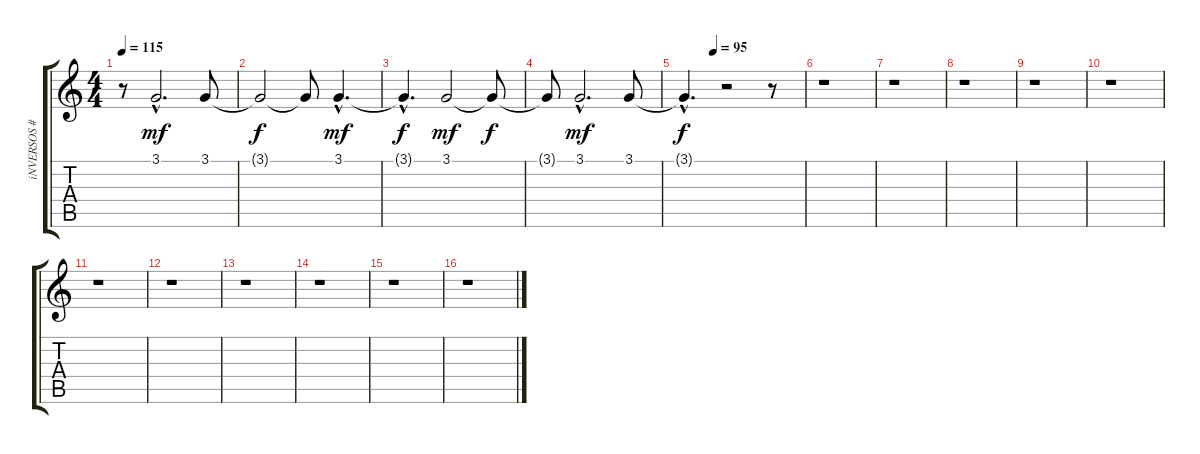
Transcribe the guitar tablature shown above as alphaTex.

\track ("iNVERSOS #1" "iNVERSOS #") {instrument reversecymbal}
\staff {score tabs}
\tuning (E4 B3 G3 D3 A2 E2) {hide}
\ts (4 4)
\tempo 115
\clef g2
\ks c
r.8{dy mf instrument reversecymbal} 3.1{hac}.2{d} 3.1.8 |
3.1{t}.2{dy f} 3.1{t}.8 3.1{hac}.4{d dy mf} |
3.1{hac t}.4{d dy f} 3.1.2{dy mf} 3.1{t}.8{dy f} |
3.1{t}.8 3.1{hac}.2{d dy mf} 3.1.8 |
\tempo (95 0.25)
3.1{hac t}.4{d dy f} r.2 r.8 |
r.1 |
r.1 |
r.1 |
r.1 |
r.1 |
r.1 |
r.1 |
r.1 |
r.1 |
r.1 |
r.1
